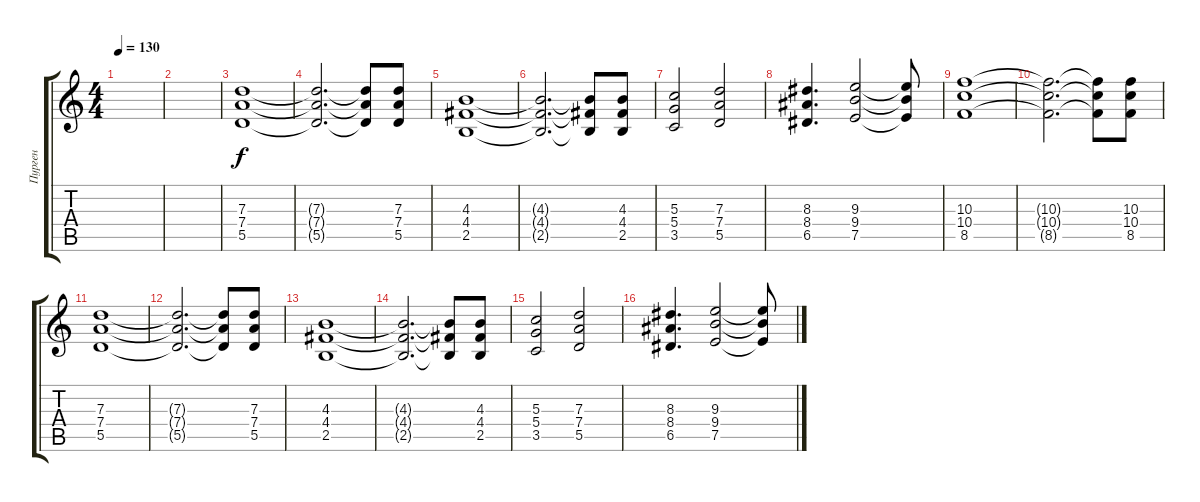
\track ("Пурген" "Пурген") {instrument overdrivenguitar}
\staff {score tabs}
\tuning (E4 B3 G3 D3 A2 E2) {hide}
\ts (4 4)
\tempo 130
\clef g2
\ks c
|
|
(7.3 7.4 5.5).1 |
(7.3{t} 7.4{t} 5.5{t}).2{d} (7.3{t} 7.4{t} 5.5{t}).8 (7.3 7.4 5.5).8 |
(4.3 4.4 2.5).1 |
(4.3{t} 4.4{t} 2.5{t}).2{d} (4.3{t} 4.4{t} 2.5{t}).8 (4.3 4.4 2.5).8 |
(5.3 5.4 3.5).2 (7.3 7.4 5.5).2 |
(8.3 8.4 6.5).4{d} (9.3 9.4 7.5).2 (9.3{t} 9.4{t} 7.5{t}).8 |
(10.3 10.4 8.5).1 |
(10.3{t} 10.4{t} 8.5{t}).2{d} (10.3{t} 10.4{t} 8.5{t}).8 (10.3 10.4 8.5).8 |
(7.3 7.4 5.5).1 |
(7.3{t} 7.4{t} 5.5{t}).2{d} (7.3{t} 7.4{t} 5.5{t}).8 (7.3 7.4 5.5).8 |
(4.3 4.4 2.5).1 |
(4.3{t} 4.4{t} 2.5{t}).2{d} (4.3{t} 4.4{t} 2.5{t}).8 (4.3 4.4 2.5).8 |
(5.3 5.4 3.5).2 (7.3 7.4 5.5).2 |
(8.3 8.4 6.5).4{d} (9.3 9.4 7.5).2 (9.3{t} 9.4{t} 7.5{t}).8
